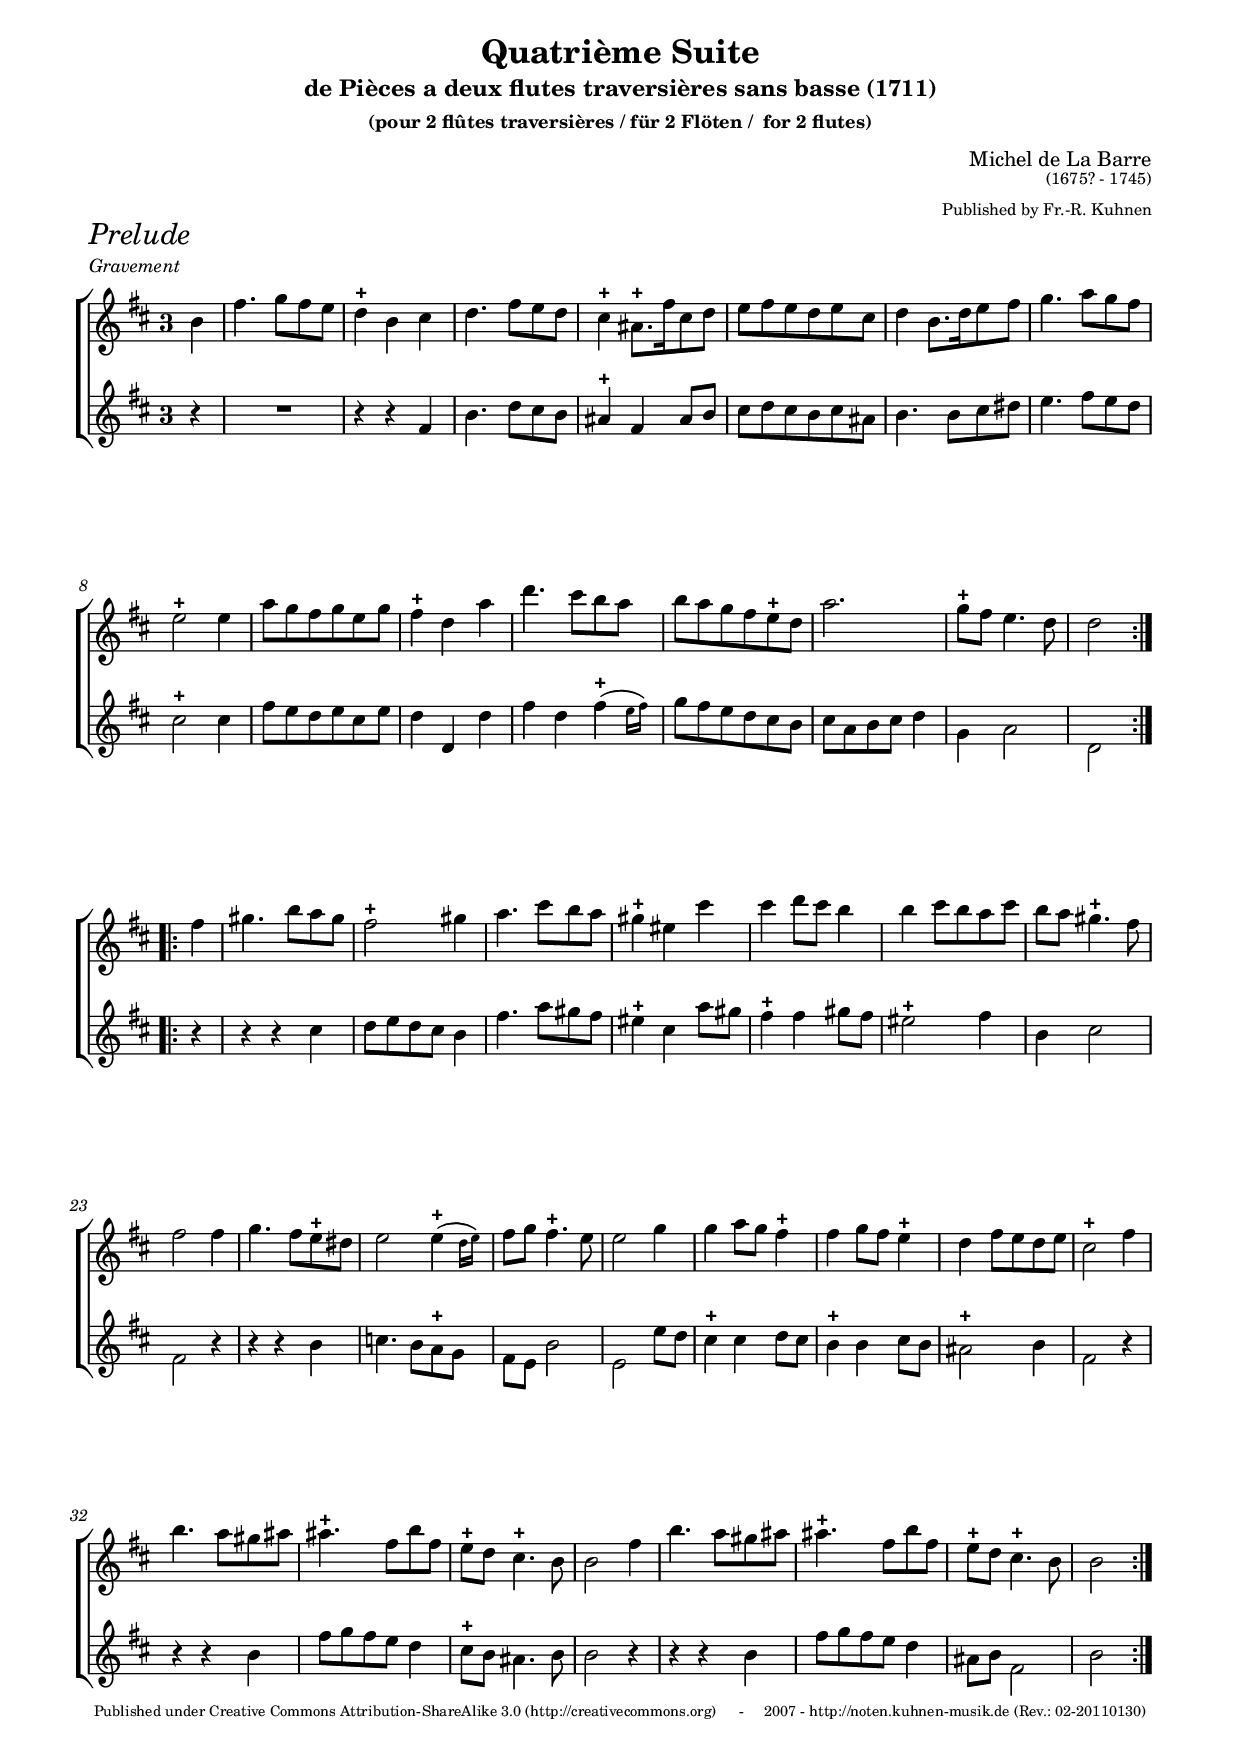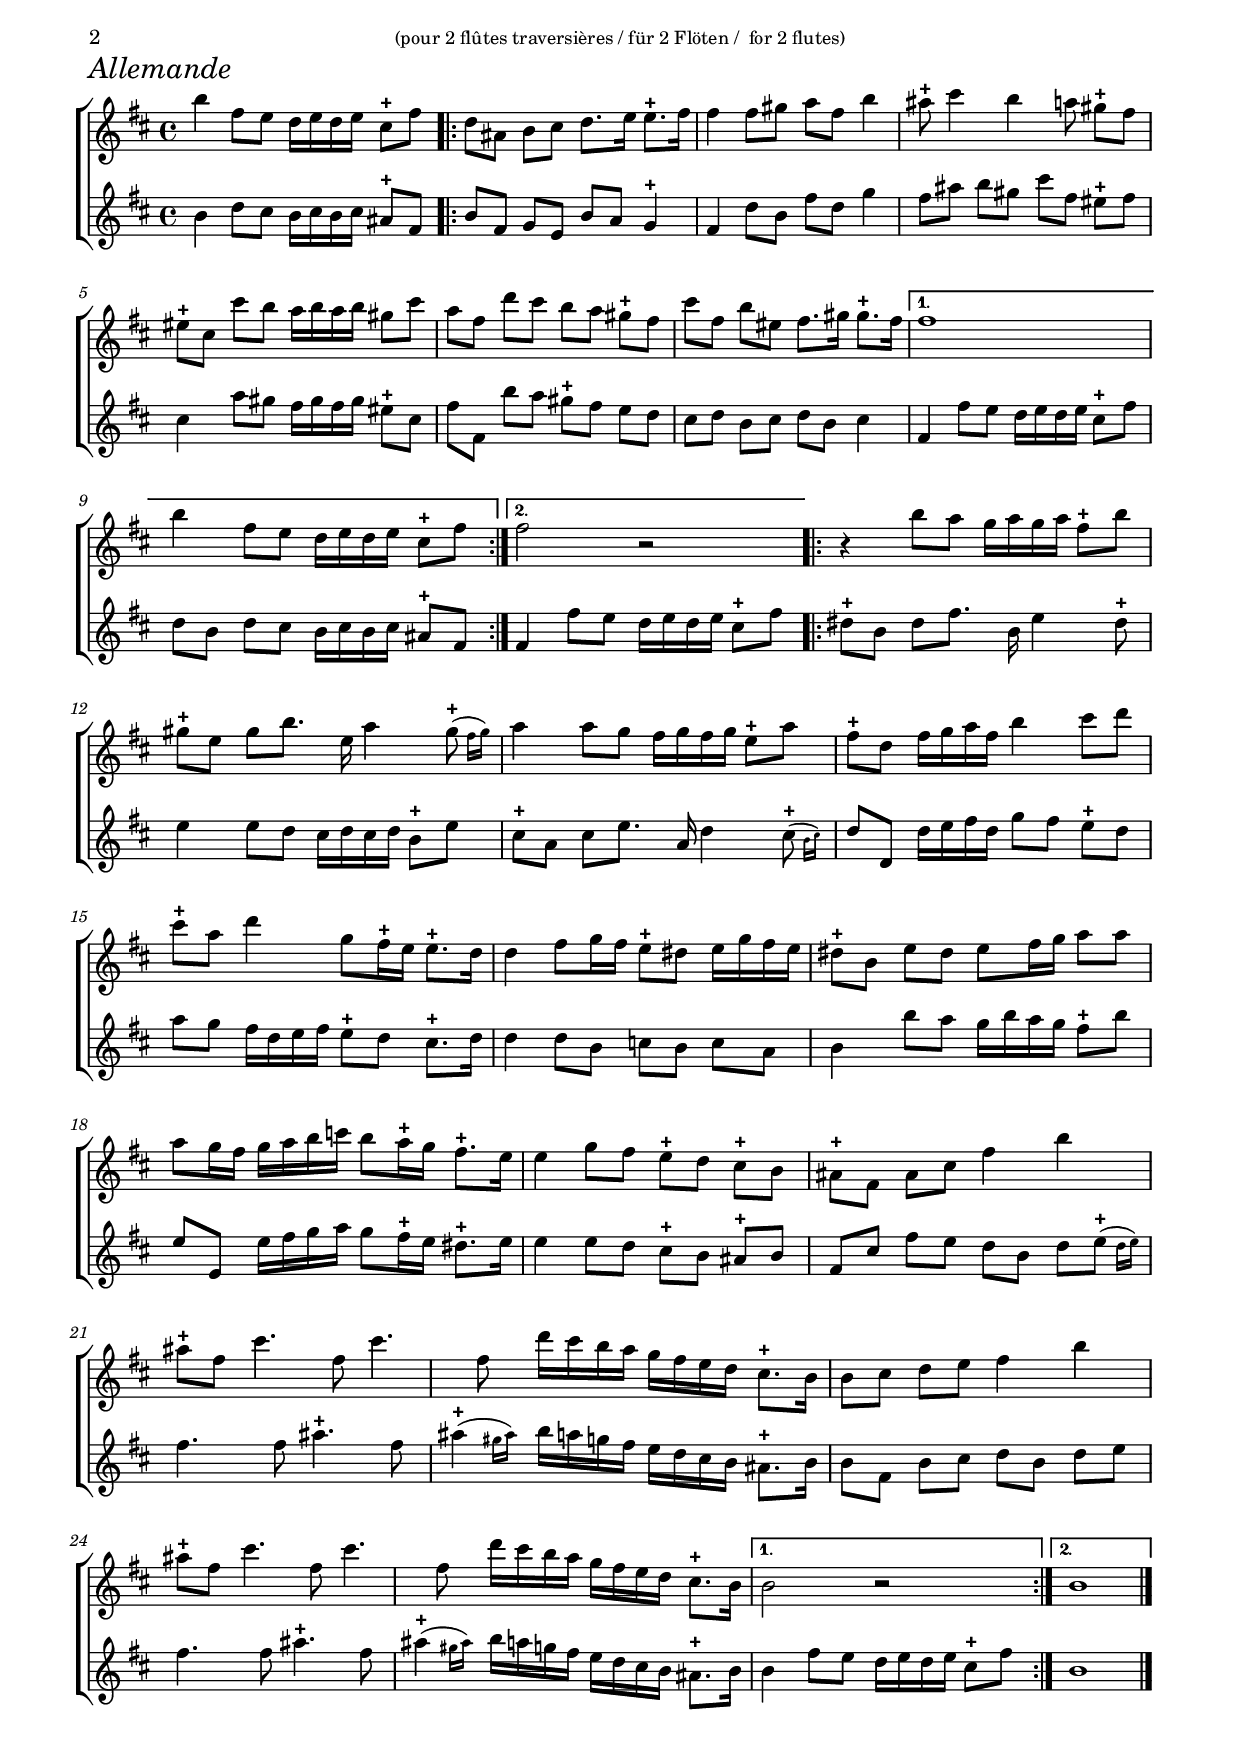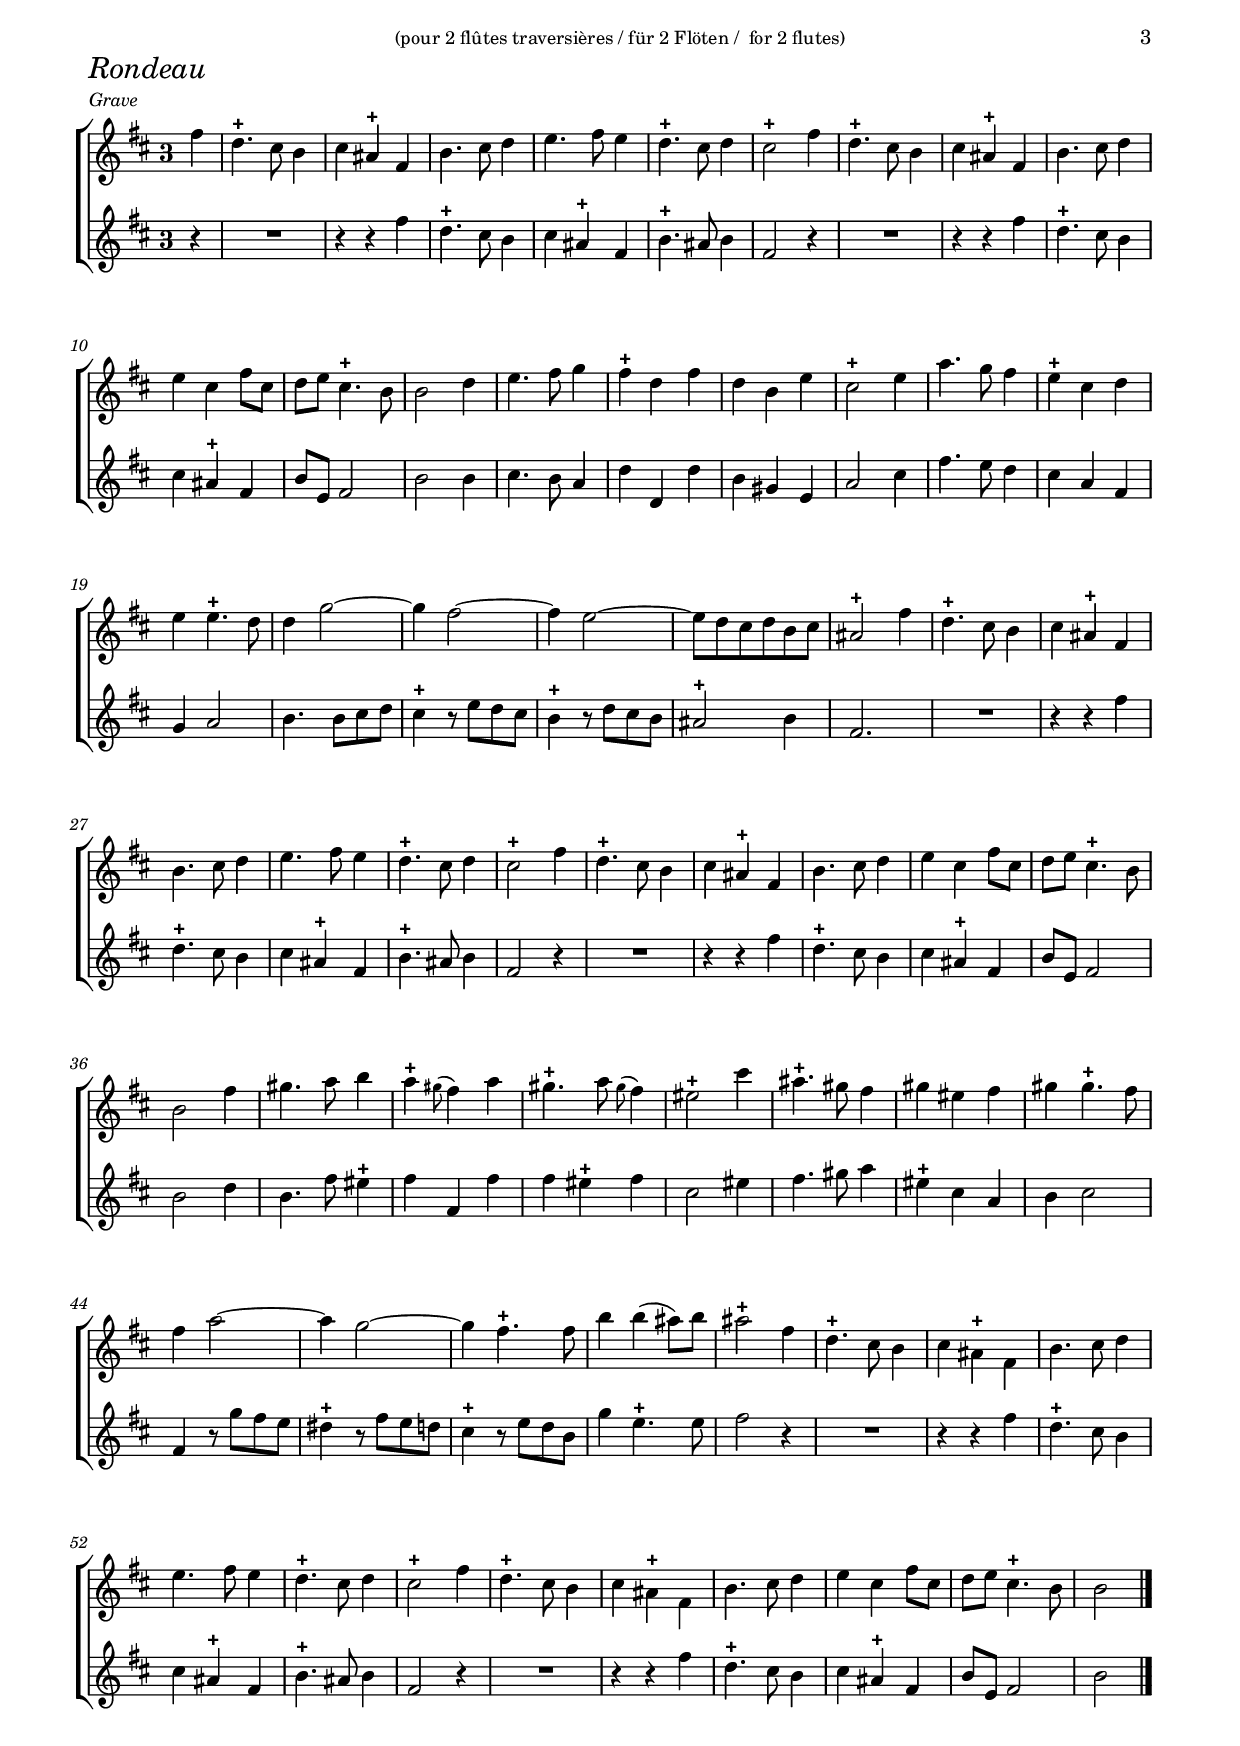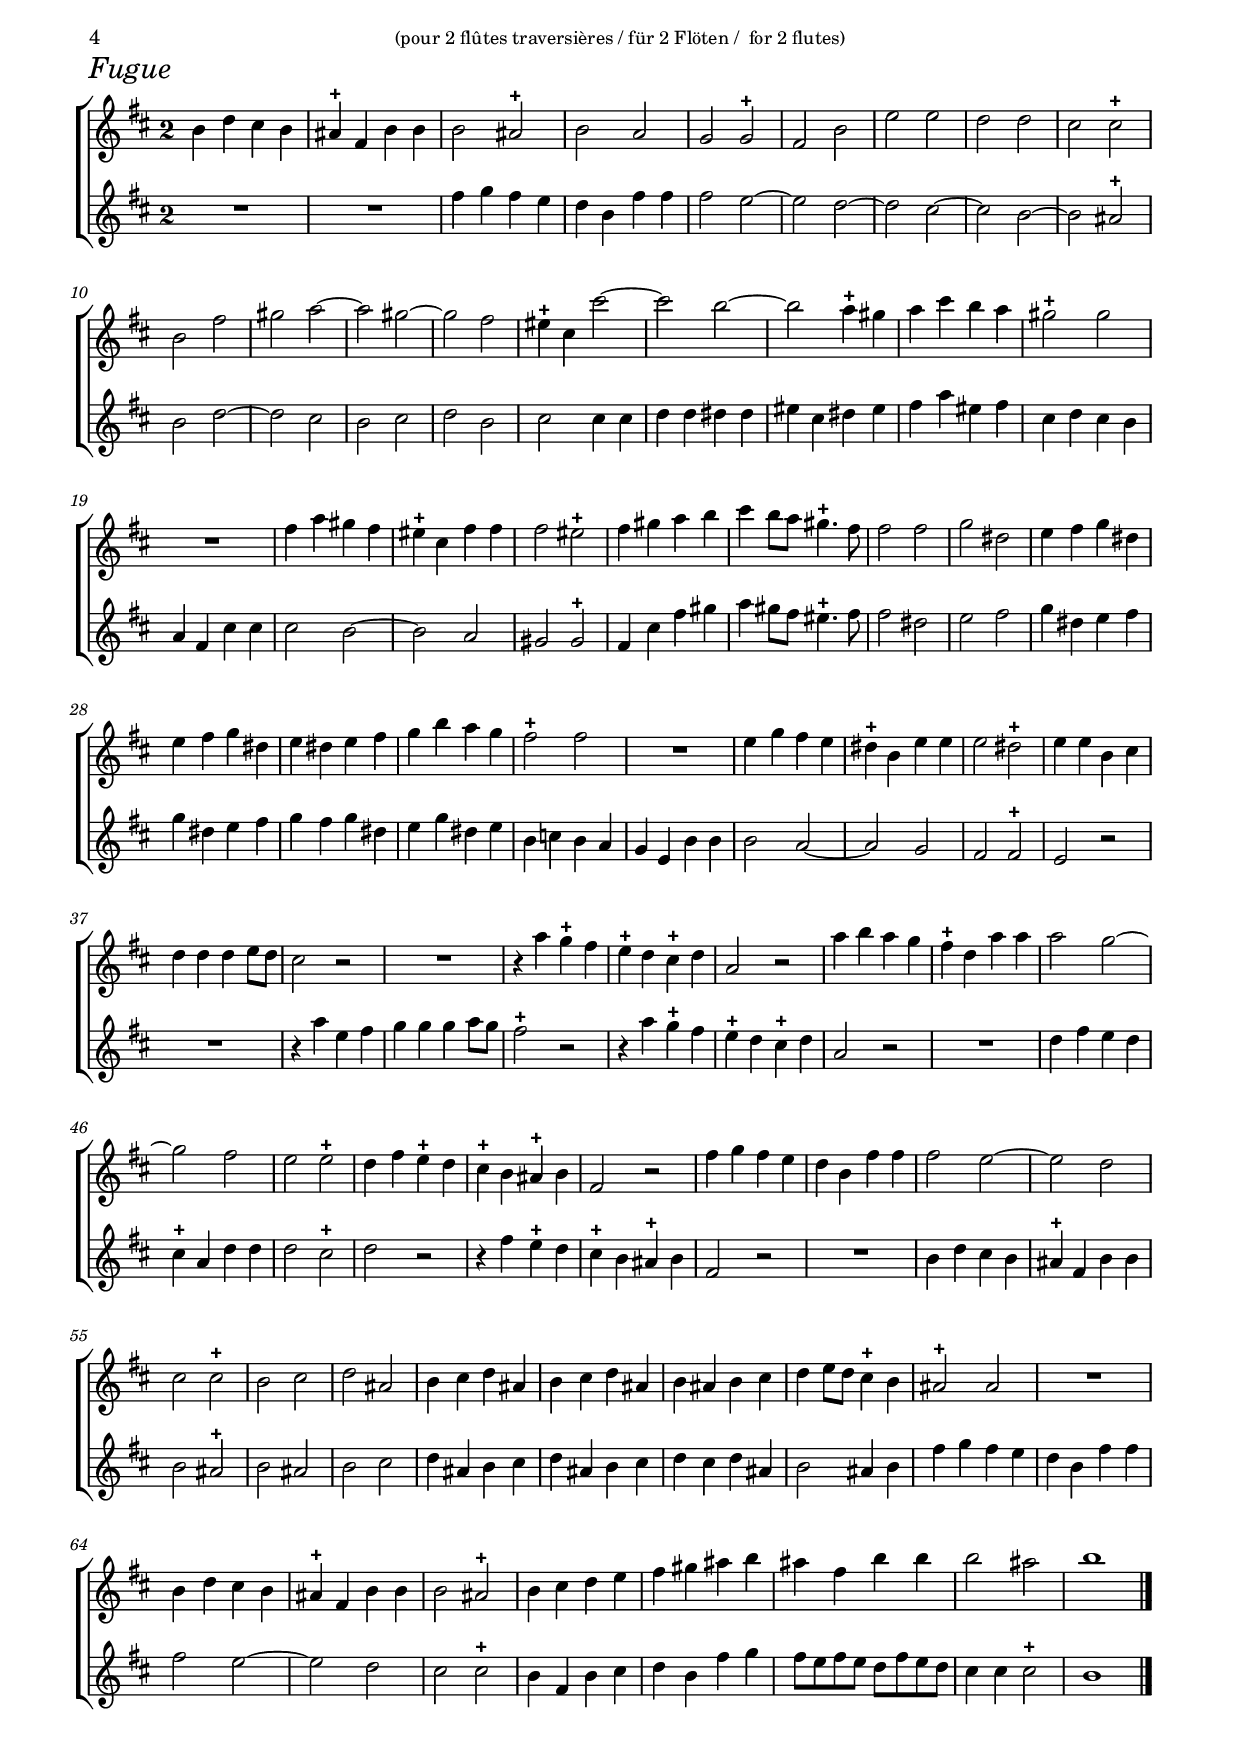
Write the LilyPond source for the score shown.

\version "2.13.47"
\language "deutsch"

#(set-default-paper-size "a4")
#(ly:set-option 'point-and-click #f)

% ########################## 	Makros	 ###################
% kleine Noten
kl =  \tiny
  
% normal große Noten
nm =   \normalsize

% Triller
tr = ^\markup { \bold {+}} 

% bei Verzierungen: Hälse kürzen, Hals nach unten, kleine Noten
sk =  { \once \override Stem #'length-fraction = #0.6 \once \override Stem #'direction = #DOWN \once \set fontSize = #-3   }
ska = { \once \override Stem #'length-fraction = #0.7 \once \override Stem #'direction = #DOWN \once \set fontSize = #-3   }
skn = { \once \override Stem #'length-fraction = #1 \once \override Stem #'direction = #DOWN \once \set fontSize = #-3   }
sn =     \override Stem #'length-fraction = #1  %normale Länge

% Hälse verlängern
lh = { \once \override Stem #'length-fraction = #0.5  }
nh = { \once \override Stem #'length-fraction = #1  }  
% ########################## 	Ende Makros	 ###################


\paper {
  myStaffSize = #20
  
  #(define fonts
    (make-pango-font-tree 
      "Times New Roman"
      "Arial"
      "Luxi Mono"
      (/ myStaffSize 20)))
  line-width = 18\cm
  ragged-last-bottom = ##f
}

#(set-global-staff-size 18)

\header  { 
  title =  \markup  { "Quatrième Suite" }
  subtitle =  \markup   { "de Pièces a deux flutes traversières sans basse (1711)"     }
  instrument = \markup \center-column {  
    \small "(pour 2 flûtes traversières / für 2 Flöten /  for 2 flutes)"
  }
  composer = \markup \override #'(baseline-skip . 2) \right-column {
    "\n" 
    "\n" 
    "Michel de La Barre" 
    \tiny "(1675? - 1745)"
    "\n"
  }
  arranger =   \markup {  \tiny "Published by Fr.-R. Kuhnen"
  }
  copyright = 
  \markup  {
    \teeny "Published under Creative Commons Attribution-ShareAlike 3.0 (http://creativecommons.org) 
    -
    2007 - http://noten.kuhnen-musik.de (Rev.: 02-20110130)"  }
}



%  #############################################################
%               1. Mouvement
%  #############################################################

\score {
  
  \new ChoirStaff
  \relative c'' << 
    \override Score.BarNumber #'font-shape =  #'italic
    \override Score.BarNumber #'padding = #2.3
    \override Score.RehearsalMark
    #'break-visibility = #begin-of-line-invisible
    
    \new Staff {
      \time 3/4
      \key d \major
      
      \repeat volta 2 {
	\partial 4*1 h4 |
	fis'4. g8[ fis e] |
	d4\tr h cis |
	d4. fis8[ e d] |
	cis4\tr ais8.\tr[ fis'16 cis8 d] |
% 	5
	e fis e d e cis |
	d4 h8.[ d16 e8 fis]|
	g4. a8[ g fis] |
	e2\tr e4 |
	a8 g fis g e g |
% 	10
	fis4\tr d a' |
	d4. cis8[ h a] |
	h a g fis e\tr d |
	a'2. |
	g8\tr fis e4. d8 |
% 	15
	d2 } \break
      
      \repeat volta 2 {
	fis4 |
	gis4. h8[ a gis] |
	fis2\tr gis4 |
	a4. cis8[ h a] |
	gis4\tr eis cis' |
% 	20
	cis d8 cis h4 |
	h cis8 h a cis |
	h a gis4.\tr fis8 |
	fis2 fis4 |
	g4. fis8[ e\tr dis] |
% 	25
	e2 \afterGrace e4\tr( {\stemDown d16[ e])} |
	fis8 g fis4.\tr e8 |
	e2 g4 |
	g a8 g fis4\tr |
	fis g8 fis e4\tr |
% 	30
	d4 fis8 e d e |
	cis2\tr fis4 |
	h4. a8[ gis ais] |
	ais4.\tr fis8[ h fis] |
	e\tr d cis4.\tr h8 |
% 	35
	h2 fis'4 |
	h4. a8[ gis ais] |
	ais4.\tr fis8[ h fis] |
	e\tr d cis4.\tr h8 |
	h2 }  \pageBreak
    }
    
    
    \new Staff {
      \time 3/4
      \key d \major
      
      \repeat volta 2 {
	\partial 4*1 r4 |
	R2. |
	r4 r4 fis |
	h4. d8[ cis h] |
	ais4\tr fis ais8 h |
% 	5
	cis d cis h cis ais |
	h4. h8[ cis dis] |
	e4. fis8[ e d] |
	cis2\tr cis4 |
	fis8 e d e cis e |
% 	10
	d4 d, d' |
	fis d \afterGrace fis\tr( {\stemDown e16[ fis])} |
	g8 fis e d cis h |
	cis a h cis d4 |
	g, a2 
% 	15
	d,2
      }
      
      \repeat volta 2 {
	r4 |
	r4 r cis' |
	d8 e d cis h4 |
	fis'4. a8[ gis fis] |
	eis4\tr cis a'8 gis |
% 	20
	fis4\tr fis gis8 fis |
	eis2\tr fis4 |
	h, cis2 |
	fis,2 r4 |
	r4 r h4 |
% 	25
	c4. h8[ a\tr g] |
	fis e h'2 |
	e,2 e'8 d |
	cis4\tr cis d8 cis |
	h4\tr h cis8 h |
% 	30
	ais2\tr h4 |
	fis2 r4 |
	r r h |
	fis'8 g fis e d4 |
	cis8\tr h ais4. h8 |
% 	35
	h2 r4 |
	r r h |
	fis'8 g fis e d4 |
	ais8 h fis2 
	h2 
      } 
    }
  >>
  \layout {
    indent = 0\cm
    \context {
      \Staff
      \override TimeSignature #'style = #'single-digit
    }
  }
  
  \header { piece=   
    \markup \column { 
      \override #'(font-size . 3) \italic "Prelude" \small \italic "Gravement"
    }
  }  
}



%  #############################################################
%               2. Mouvement
%  #############################################################

\score {
  
  \new ChoirStaff
  \relative c'' << 
    \override Score.BarNumber #'font-shape =  #'italic
    \override Score.BarNumber #'padding = #2.3
    \override Score.RehearsalMark
    #'break-visibility = #begin-of-line-invisible
    
    \new Staff {
      \time 4/4
      \set beamExceptions =
      #'((end . (( (1 . 8) . (2 2 2 2) )) ))
      \key d \major
      
      h'4 fis8 e d16 e d e cis8\tr fis |
      \repeat volta 2 {
	d ais h cis d8. e16 e8.\tr fis16 |
	fis4 fis8 gis a fis h4 |
	ais8\tr cis4 h a8 gis\tr fis |
	eis\tr cis cis' h a16 h a h gis8 cis |
% 	5
	a fis d' cis h a gis\tr fis |
	cis' fis, h eis, fis8. gis16 gis8.\tr fis16| 
      }
      \alternative {
	{fis1| 
	  h4 fis8 e d16 e d e cis8\tr fis }
% 	10
	{fis2 r2}
      }
      
      \repeat volta 2 {
	r4 h8 a g16 a g a fis8\tr h |
	gis8\tr e gis[ h8.] e,16 a4 \afterGrace gis8\tr( {\stemDown fis16[ gis])} |
	a4 a8 g fis16 g fis g e8\tr a | 
	fis\tr d fis16 g a fis h4 cis8 d |
% 	15
	cis\tr a d4 g,8 fis16\tr e e8.\tr d16 |
	d4 fis8 g16 fis e8\tr dis e16 g fis e |
	dis8\tr h e dis e fis16 g a8 a |
	a g16 fis g a h c h8 a16\tr g fis8.\tr e16 |
	e4 g8 fis e\tr d cis\tr h |
% 	20
	ais\tr fis ais cis fis4 h |
	ais8\tr fis cis'4. fis,8 cis'4.
	fis,8 d'16 cis h a g fis e d cis8.\tr h16 |
	h8 cis d e fis4 h |
	ais8\tr fis cis'4. fis,8 cis'4.
% 	25
	fis,8 d'16 cis h a g fis e d cis8.\tr h16 |
      }
      \alternative {
	{h2 r2 }
	{ h1}
      }\bar "|."  \pageBreak
    }
    
    
    \new Staff {
      \time 4/4
      \set beamExceptions =
      #'((end . (( (1 . 8) . (2 2 2 2) )) ))
      \key d \major
      
      \repeat volta 2 {
	h4 d8 cis h16 cis h cis ais8\tr fis |
	h fis g e h' a g4\tr |
	fis d'8 h fis'd g4 |
	fis8 ais h gis cis fis, eis\tr fis |
% 	5
	cis4 a'8 gis fis16 gis fis gis eis8\tr cis |
	fis fis, h' a gis\tr fis e d |
	cis d h cis d h cis4 |
      }
      \alternative {
	{fis,4 fis'8 e d16 e d e cis8\tr fis | 
	  d h d cis h16 cis h cis ais8\tr fis}
% 	10
	{fis4 fis'8 e d16 e d e cis8\tr fis }
      }      
      
      \repeat volta 2 {
	dis8\tr[ h] dis[ fis8.] h,16 e4 dis8\tr |
	e4 e8 d cis16 d cis d h8\tr e |
	cis8\tr[ a] cis[ e8.] a,16 d4 \afterGrace cis8\tr( {\ska h16[ \ska cis])} |
	d8 d, d'16 e fis d g8 fis e\tr d |
% 	15
	a' g fis16 d e fis e8\tr d cis8.\tr d16 | 
	d4 d8 h c h c a |
	h4h'8 a g16 h a g fis8\tr h |
	e,8 e, e'16 fis g a g8 fis16\tr e dis8.\tr e16 |
	e4 e8 d cis\tr h ais\tr h |
% 	20
	fis cis' fis e d h d \afterGrace e8\tr( {\stemDown d16[ e])} |
	fis4. fis8 ais4.\tr fis8 |
	\afterGrace ais4\tr( {\stemDown gis16[ ais])} h16 a g fis e d cis h ais8.\tr h16 |
	h8 fis h cis d h d e |
	fis4. fis8 ais4.\tr fis8 |
% 	25
	\afterGrace ais4\tr( {\stemDown gis16[ ais])} h16 a g fis e d cis h ais8.\tr h16 }
      \alternative {{h4 fis'8 e d16 e d e cis8\tr fis}{h,1}}
      
    }    
  >>
  
  \layout {
    indent = 0\cm
  }
  
  \header { 
    piece=   \markup \column { 
      \override #'(font-size . 3) \italic "Allemande"
    }
  }  
}



%  #############################################################
%               3. Mouvement
%  #############################################################

\score {
  
  \new ChoirStaff
  \relative c'' << 
    \override Score.BarNumber #'font-shape =  #'italic
    \override Score.BarNumber #'padding = #2.3
    \override Score.RehearsalMark
    #'break-visibility = #begin-of-line-invisible
    
    \new Staff {
      \time 3/4
      \key d \major
      
      \partial 4*1 fis4 |
      d4.\tr cis8 h4 |
      cis ais\tr fis |
      h4. cis8 d4 |
      e4. fis8 e4 |
      d4.\tr cis8 d4 |		%5
      cis2\tr fis4 |
      d4.\tr cis8 h4 |
      cis ais\tr fis |
      h4. cis8 d4 |
      e cis fis8 cis |		%10
      d e cis4.\tr h8 |
      
      h2 d4 |
      e4. fis8 g4 |
      fis4\tr d fis |
      d h e |			%15
      cis2\tr e4 |
      a4. g8 fis4 |
      e4\tr cis d |
      e e4.\tr d8 |
      d4 g2 ~ |			%20
      g4 fis2 ~ |
      fis4 e2 ~ |
      e8 d cis d h cis |
      
      ais2\tr fis'4  |
      d4.\tr cis8 h4 |		%25
      cis ais\tr fis |
      h4. cis8 d4 |
      e4. fis8 e4 |
      d4.\tr cis8 d4 |
      cis2\tr fis4 |		%30
      d4.\tr cis8 h4 |
      cis ais\tr fis |
      h4. cis8 d4 |
      e cis fis8 cis |
      d e cis4.\tr h8 |		%35
      
      h2 fis'4 |
      gis4. a8 h4 |
      a\tr \grace {\stemDown gis8^(} fis4) a |
      gis4.\tr a8  \grace {\stemDown gis8^(} fis4) |
      eis2\tr cis'4 |		%40
      ais4.\tr gis8 fis4 |
      gis eis fis |
      gis gis4.\tr fis8 |
      fis4 a2 ~ |		%45
      a4 g2 ~ |
      g4 fis4.\tr fis8 |
      h4 h( ais8) h |
      
      ais2\tr fis4 
      d4.\tr cis8 h4 |		%25
      cis ais\tr fis |
      h4. cis8 d4 |
      e4. fis8 e4 |
      d4.\tr cis8 d4 |
      cis2\tr fis4 |		%30
      d4.\tr cis8 h4 |
      cis ais\tr fis |
      h4. cis8 d4 |
      e cis fis8 cis |
      d e cis4.\tr h8 |
      h2 \bar "|."  \pageBreak
    }
    
    
    \new Staff {
      \time 3/4
      \key d \major
      
      \partial 4*1 r4
      R2. |
      r4 r fis' |
      d4.\tr cis8 h4 |
      cis ais\tr fis |
      h4.\tr ais8 h4 |
      fis2 r4 |
      R2. |
      r4 r fis' |
      d4.\tr cis8 h4 |
      cis ais\tr fis |
      h8 e, fis2 |
      
      h2 h4 |
      cis4. h8 a4 |
      d d, d' |
      h gis e |
      a2 cis4 |
      fis4. e8 d4 |
      cis a fis |
      g a2 h4. h8[ cis d] |
      cis4\tr r8 e8[ d cis] |
      h4\tr r8 d[ cis h] | 
      ais2\tr h4 |
      
      fis2. |
      R2. |
      r4 r fis' |
      d4.\tr cis8 h4 |
      cis ais\tr fis |
      h4.\tr ais8 h4 |
      fis2 r4 |
      R2. |
      r4 r fis' |
      d4.\tr cis8 h4 |
      cis ais\tr fis |
      h8 e, fis2 |
      
      h2 d4 |
      h4. fis'8 eis4\tr  |
      fis fis, fis' |
      fis eis\tr fis |
      cis2 eis4 |	%40
      fis4. gis8 a4 |
      eis\tr cis a |
      h cis2 |
      fis,4 r8 g'[ fis e] |
      dis4\tr r8 fis[ e d] |
      cis4\tr r8 e[ d h] |
      g'4 e4.\tr e8 |
      
      fis2 r4 |
      R2. |
      r4 r fis |
      d4.\tr cis8 h4 |
      cis ais\tr fis |
      h4.\tr ais8 h4 |
      fis2 r4 |
      R2. |
      r4 r fis' |
      d4.\tr cis8 h4 |
      cis ais\tr fis |
      h8 e, fis2 
      h2 
    }
    
  >>
  \layout {
    indent = 0\cm
    \context {
      \Staff
      \override TimeSignature #'style = #'single-digit
    }
  }
  
  \header
  { piece=   \markup \column { \override #'(font-size . 3) \italic "Rondeau"  \small \italic "Grave"}}
  
}



%  #############################################################
%               4. Mouvement
%  #############################################################



\score {
  
  \new ChoirStaff
  \relative c'' <<
    \override Score.BarNumber #'font-shape =  #'italic 
    \override Score.BarNumber #'padding = #2.3
    \override Score.RehearsalMark
    #'break-visibility = #begin-of-line-invisible
    
    \new Staff {
      \time 2/2
      \key d \major
      
      h4 d cis h | ais\tr fis h h |
      h2 ais\tr | h a |
      g g\tr | fis h |
      e e | d d | 
      cis cis\tr | h fis' |			%10
      gis a ~ | a gis ~  | 
      gis fis | eis4\tr cis cis'2 ~ |
      cis h ~ | h a4\tr gis |
      a cis h a |gis2\tr gis |
      R1 | fis4 a gis fis |			%20
      eis\tr cis fis fis  |
      fis2 eis\tr | fis4 gis a h |
      cis h8 a gis4.\tr fis8 | fis2 fis |
      g dis | e4 fis g dis |
      e fis g dis | e dis e fis |
      g h a g |					%30
      fis2\tr fis |R1 | e4 g fis e |
      dis\tr h e e | e2 dis\tr |
      e4 e h cis |d d d e8 d |   
      cis2 r2 |R1 |
      r4 a'4 g\tr fis | 			%40
      e\tr d cis\tr d |
      a2 r2 |a'4 h a g |
      fis\tr d a' a |a2 g ~ | 
      g fis |e e\tr | d4 fis e\tr d |
      cis\tr h ais\tr h | fis2 r2 |
      fis'4 g fis e |d h fis' fis |		%50
      fis2 e ~ | e d | 
      cis cis\tr | h cis |
      d ais | h4 cis d ais |
      h cis d ais | h ais h cis |
      d e8 d cis4\tr h | ais2\tr ais | %60
      R1 | h4 d cis h |
      ais\tr fis h h | h2 ais\tr |
      h4 cis d e |fis gis ais h |	
      ais fis h h | h2 ais |
      h1 \bar "|."  \pageBreak
      
    }
    
    
    \new Staff {
      \time 2/2
      \key d \major
      
      R1 | R1 |
      fis4 g fis e | d h fis' fis |
      fis2 e ~| e d ~ | 
      d cis ~ |cis h ~ | 
      h ais2\tr |h2 d ~ |
      d cis | h cis |
      d h | cis cis4 cis |
      d d dis dis | eis cis dis eis |
      fis a eis fis | cis d cis h |
      a fis cis' cis  | cis2 h ~ |		%20
      h a | gis gis\tr |
      fis4 cis' fis gis | a gis8 fis eis4.\tr fis8 |
      fis2 dis | e fis | 
      g4 dis e fis | g dis e fis |
      g fis g dis | e g dis e |			%30
      h c h a | g e h' h |
      h2 a ~ | a g |
      fis fis\tr | e2 r2 |
      R1 | r4 a'4 e fis |
      g g g a8 g | fis2\tr r2 |	%40
      r4 a4 g\tr fis | e\tr d cis\tr d |
      a2 r2 | R1
      d4 fis e d cis\tr a d d |
      d2 cis\tr | d r |
      r4 fis e\tr d | cis\tr h ais\tr h |	%50
      fis2 r | R1 |
      h4 d cis h  | ais\tr fis h h |
      h2 ais\tr | h ais |
      h cis | d4 ais h cis |
      d ais h cis | d cis d ais |
      h2 ais4 h | fis' g fis e |
      d h fis' fis | fis2 e ~ |
      e d | cis cis\tr
      h4 fis h cis | d h fis' g |
      fis8 e fis e d fis e d | cis4 cis  cis2\tr |
      h1 |
    }
    
  >>
  \layout {
    indent = 0\cm
    \context {
      \Staff
      \override TimeSignature #'style = #'single-digit
    }
  }
  
  \header {
    piece=   \markup \column { 
      \override #'(font-size . 3) \italic  "Fugue" 
    }
  }    
}